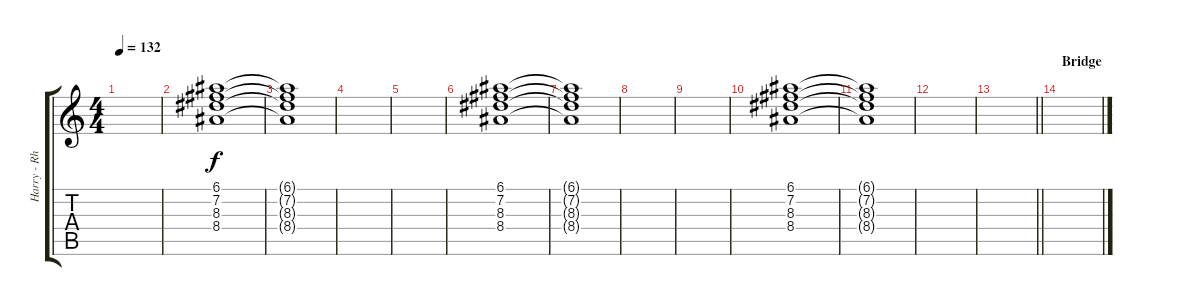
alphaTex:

\track ("Harry - Rhythm Guitar II" "Harry - Rh") {instrument overdrivenguitar}
\staff {score tabs}
\tuning (E4 B3 G3 D3 A2 E2) {hide}
\ts (4 4)
\tempo 132
\clef g2
\ks c
|
(6.1 7.2 8.3 8.4).1 |
(6.1{t} 7.2{t} 8.3{t} 8.4{t}).1 |
|
|
(6.1 7.2 8.3 8.4).1 |
(6.1{t} 7.2{t} 8.3{t} 8.4{t}).1 |
|
|
(6.1 7.2 8.3 8.4).1 |
(6.1{t} 7.2{t} 8.3{t} 8.4{t}).1 |
|
\barLineRight lightlight
|
\section ("" "Bridge")
